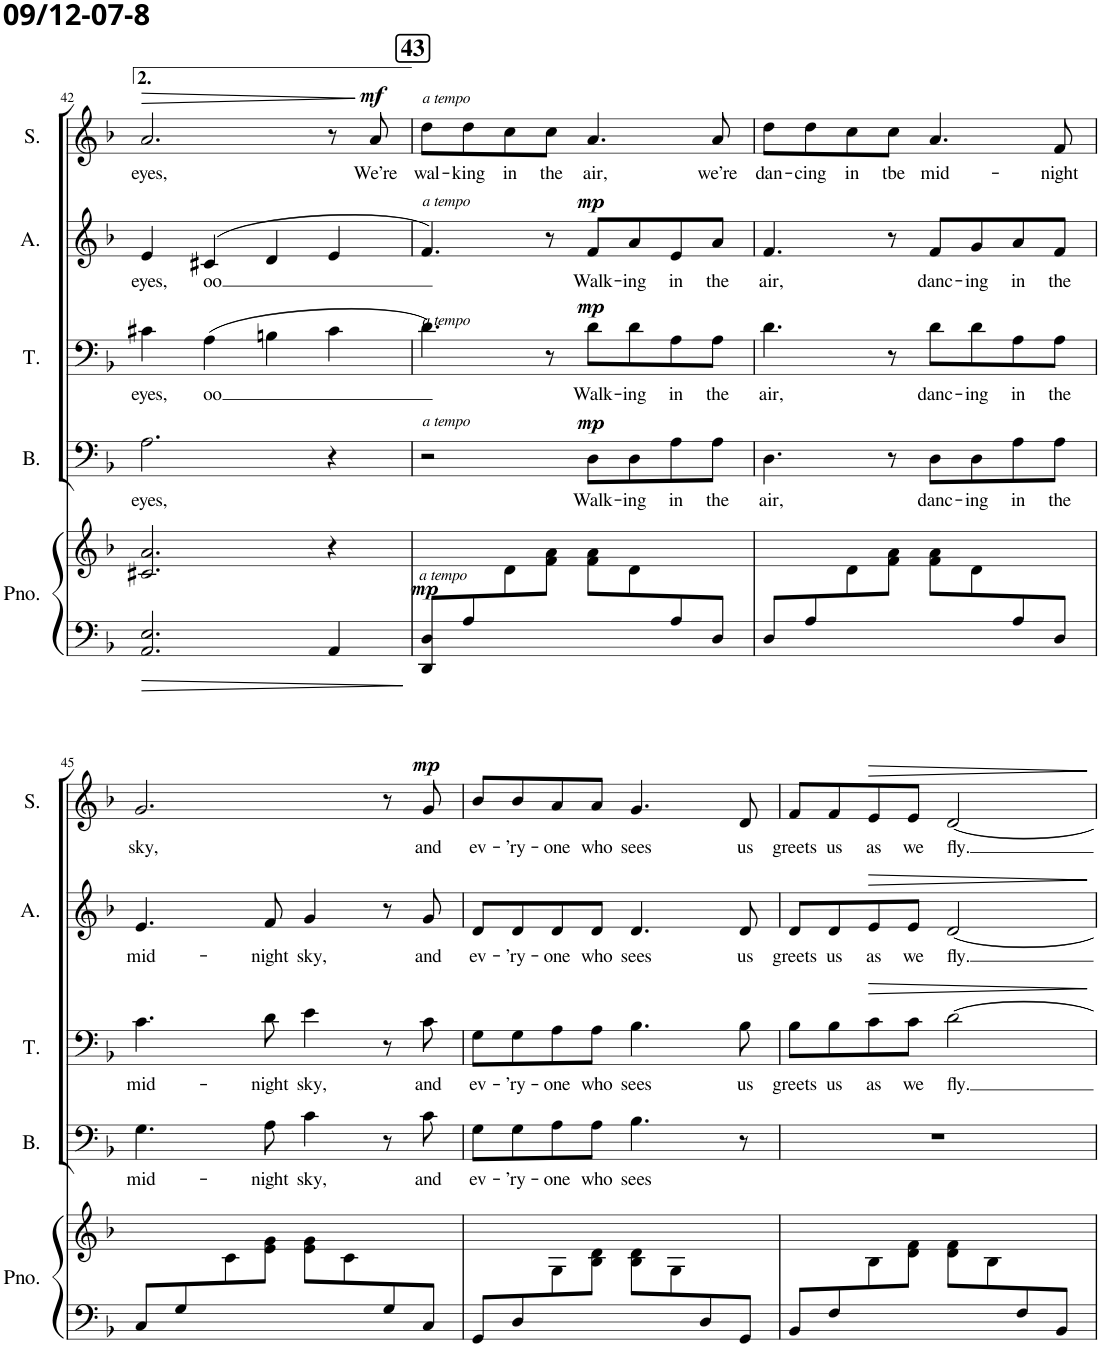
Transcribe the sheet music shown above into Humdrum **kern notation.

**kern	**kern	**dynam	**kern	**text	**dynam	**kern	**text	**dynam	**kern	**text	**dynam	**kern	**text	**dynam
*part5	*part5	*part5	*part4	*part4	*part4	*part3	*part3	*part3	*part2	*part2	*part2	*part1	*part1	*part1
*staff6	*staff5	*staff5/6	*staff4	*staff4	*staff4	*staff3	*staff3	*staff3	*staff2	*staff2	*staff2	*staff1	*staff1	*staff1
*I"Piano	*	*	*I"Bass	*	*	*I"Tenor	*	*	*I"Alto	*	*	*I"Soprano	*	*
*I'Pno.	*	*	*I'B.	*	*	*I'T.	*	*	*I'A.	*	*	*I'S.	*	*
!!LO:PB:g=z
*clefF4	*clefG2	*	*clefF4	*	*	*clefF4	*	*	*clefG2	*	*	*clefG2	*	*
*k[b-]	*k[b-]	*	*k[b-]	*	*	*k[b-]	*	*	*k[b-]	*	*	*k[b-]	*	*
*M4/4	*M4/4	*	*M4/4	*	*	*M4/4	*	*	*M4/4	*	*	*M4/4	*	*
=42	=42	=42	=42	=42	=42	=42	=42	=42	=42	=42	=42	=42	=42	=42
!	!	!	!	!LO:LY:b	!	!	!LO:LY:b	!	!	!LO:LY:b	!	!	!LO:LY:b	!LO:HP:b
2.AA/ 2.E/	2.c#X/ 2.a/	.	2.A\	eyes,	.	4c#X\	eyes,	.	4e/	eyes,	.	2.a/	eyes,	>
!	!	!	!	!	!	!	!LO:LY:b	!	!	!LO:LY:b	!	!	!	!
.	.	.	.	.	.	(>4A\	oo	.	(>4c#X/	oo	.	.	.	.
.	.	.	.	.	.	4Bn\	.	.	4d/	.	.	.	.	.
4AA/	4r	.	4r	.	.	4c#\	.	.	4e/	.	.	8r	.	.
!	!	!	!	!	!	!	!	!	!	!	!	!	!LO:LY:b	!LO:DY:n=1:a
.	.	.	.	.	.	.	.	.	.	.	.	8a/	We’re	] mf
!!LO:REH:place=s1:a:B:cj:fs=14:t=43
=43	=43	=43	=43	=43	=43	=43	=43	=43	=43	=43	=43	=43	=43	=43
*^	*	*	*	*	*	*	*	*	*	*	*	*	*	*
!	!	!	!	!	!	!	!	!	!	!	!	!	!LO:TX:a:i:t=a tempo	!	!
!	!	!	!	!	!	!	!	!	!	!LO:TX:a:i:t=a tempo	!	!	!	!	!
!	!	!	!	!	!	!	!LO:TX:a:i:t=a tempo	!	!	!	!	!	!	!	!
!	!	!	!	!LO:TX:a:i:t=a tempo	!	!	!	!	!	!	!	!	!	!	!
!	!	!LO:TX:b:i:t=a tempo	!	!	!	!	!	!	!	!	!	!	!	!	!
!	!	!	!LO:DY:b	!	!	!	!	!	!	!	!	!	!	!LO:LY:b	!
8DD/ 8D/L	1ryy	4ryy	mp	2r	.	.	4.d\)	.	.	4.f/)	.	.	8dd\L	wal-	.
!	!	!	!	!	!	!	!	!	!	!	!	!	!	!LO:LY:b	!
8A/	.	.	.	.	.	.	.	.	.	.	.	.	8dd\	-king	.
!	!	!	!	!	!	!	!	!	!	!	!	!	!	!LO:LY:b	!
2ryy	.	8d\	.	.	.	.	.	.	.	.	.	.	8cc\	in	.
!	!	!	!	!	!	!	!	!	!	!	!	!	!	!LO:LY:b	!
.	.	8f\ 8a\J	.	.	.	.	8r	.	.	8r	.	.	8cc\J	the	.
!	!	!	!	!	!LO:LY:b	!LO:DY:a	!	!LO:LY:b	!LO:DY:a	!	!LO:LY:b	!LO:DY:a	!	!LO:LY:b	!
.	.	8f\ 8a\L	.	8D\L	Walk-	mp	8d\L	Walk-	mp	8f/L	Walk-	mp	4.a/	air,	.
!	!	!	!	!	!LO:LY:b	!	!	!LO:LY:b	!	!	!LO:LY:b	!	!	!	!
.	.	8d\	.	8D\	-ing	.	8d\	-ing	.	8a/	-ing	.	.	.	.
!	!	!	!	!	!LO:LY:b	!	!	!LO:LY:b	!	!	!LO:LY:b	!	!	!	!
8A/	.	4ryy	.	8A\	in	.	8A\	in	.	8e/	in	.	.	.	.
!	!	!	!	!	!LO:LY:b	!	!	!LO:LY:b	!	!	!LO:LY:b	!	!	!LO:LY:b	!
8D/J	.	.	.	8A\J	the	.	8A\J	the	.	8a/J	the	.	8a/	we’re	.
=44	=44	=44	=44	=44	=44	=44	=44	=44	=44	=44	=44	=44	=44	=44	=44
!	!	!	!	!	!LO:LY:b	!	!	!LO:LY:b	!	!	!LO:LY:b	!	!	!LO:LY:b	!
8D/L	1ryy	4ryy	.	4.D\	air,	.	4.d\	air,	.	4.f/	air,	.	8dd\L	dan-	.
!	!	!	!	!	!	!	!	!	!	!	!	!	!	!LO:LY:b	!
8A/	.	.	.	.	.	.	.	.	.	.	.	.	8dd\	-cing	.
!	!	!	!	!	!	!	!	!	!	!	!	!	!	!LO:LY:b	!
2ryy	.	8d\	.	.	.	.	.	.	.	.	.	.	8cc\	in	.
!	!	!	!	!	!	!	!	!	!	!	!	!	!	!LO:LY:b	!
.	.	8f\ 8a\J	.	8r	.	.	8r	.	.	8r	.	.	8cc\J	tbe	.
!	!	!	!	!	!LO:LY:b	!	!	!LO:LY:b	!	!	!LO:LY:b	!	!	!LO:LY:b	!
.	.	8f\ 8a\L	.	8D\L	danc-	.	8d\L	danc-	.	8f/L	danc-	.	4.a/	mid-	.
!	!	!	!	!	!LO:LY:b	!	!	!LO:LY:b	!	!	!LO:LY:b	!	!	!	!
.	.	8d\	.	8D\	-ing	.	8d\	-ing	.	8g/	-ing	.	.	.	.
!	!	!	!	!	!LO:LY:b	!	!	!LO:LY:b	!	!	!LO:LY:b	!	!	!	!
8A/	.	4ryy	.	8A\	in	.	8A\	in	.	8a/	in	.	.	.	.
!	!	!	!	!	!LO:LY:b	!	!	!LO:LY:b	!	!	!LO:LY:b	!	!	!LO:LY:b	!
8D/J	.	.	.	8A\J	the	.	8A\J	the	.	8f/J	the	.	8f/	-night	.
!!LO:LB:g=z
=45	=45	=45	=45	=45	=45	=45	=45	=45	=45	=45	=45	=45	=45	=45	=45
!	!	!	!	!	!LO:LY:b	!	!	!LO:LY:b	!	!	!LO:LY:b	!	!	!LO:LY:b	!
8C/L	1ryy	4ryy	.	4.G\	mid-	.	4.c\	mid-	.	4.e/	mid-	.	2.g/	sky,	.
8G/	.	.	.	.	.	.	.	.	.	.	.	.	.	.	.
2ryy	.	8c\	.	.	.	.	.	.	.	.	.	.	.	.	.
!	!	!	!	!	!LO:LY:b	!	!	!LO:LY:b	!	!	!LO:LY:b	!	!	!	!
.	.	8e\ 8g\J	.	8A\	-night	.	8d\	-night	.	8f/	-night	.	.	.	.
!	!	!	!	!	!LO:LY:b	!	!	!LO:LY:b	!	!	!LO:LY:b	!	!	!	!
.	.	8e\ 8g\L	.	4c\	sky,	.	4e\	sky,	.	4g/	sky,	.	.	.	.
.	.	8c\	.	.	.	.	.	.	.	.	.	.	.	.	.
8G/	.	4ryy	.	8r	.	.	8r	.	.	8r	.	.	8r	.	.
!	!	!	!	!	!LO:LY:b	!	!	!LO:LY:b	!	!	!LO:LY:b	!	!	!LO:LY:b	!LO:DY:a
8C/J	.	.	.	8c\	and	.	8c\	and	.	8g/	and	.	8g/	and	mp
=46	=46	=46	=46	=46	=46	=46	=46	=46	=46	=46	=46	=46	=46	=46	=46
!	!	!	!	!	!LO:LY:b	!	!	!LO:LY:b	!	!	!LO:LY:b	!	!	!LO:LY:b	!
8GG/L	1ryy	4ryy	.	8G\L	ev-	.	8G\L	ev-	.	8d/L	ev-	.	8b-/L	ev-	.
!	!	!	!	!	!LO:LY:b	!	!	!LO:LY:b	!	!	!LO:LY:b	!	!	!LO:LY:b	!
8D/	.	.	.	8G\	-’ry-	.	8G\	-’ry-	.	8d/	-’ry-	.	8b-/	-’ry-	.
!	!	!	!	!	!LO:LY:b	!	!	!LO:LY:b	!	!	!LO:LY:b	!	!	!LO:LY:b	!
2ryy	.	8G\	.	8A\	-one	.	8A\	-one	.	8d/	-one	.	8a/	-one	.
!	!	!	!	!	!LO:LY:b	!	!	!LO:LY:b	!	!	!LO:LY:b	!	!	!LO:LY:b	!
.	.	8B-\ 8d\J	.	8A\J	who	.	8A\J	who	.	8d/J	who	.	8a/J	who	.
!	!	!	!	!	!LO:LY:b	!	!	!LO:LY:b	!	!	!LO:LY:b	!	!	!LO:LY:b	!
.	.	8B-\ 8d\L	.	4.B-\	sees	.	4.B-\	sees	.	4.d/	sees	.	4.g/	sees	.
.	.	8G\	.	.	.	.	.	.	.	.	.	.	.	.	.
8D/	.	4ryy	.	.	.	.	.	.	.	.	.	.	.	.	.
!	!	!	!	!	!	!	!	!LO:LY:b	!	!	!LO:LY:b	!	!	!LO:LY:b	!
8GG/J	.	.	.	8r	.	.	8B-\	us	.	8d/	us	.	8d/	us	.
=47	=47	=47	=47	=47	=47	=47	=47	=47	=47	=47	=47	=47	=47	=47	=47
!	!	!	!	!	!	!	!	!LO:LY:b	!	!	!LO:LY:b	!	!	!LO:LY:b	!
8BB-/L	1ryy	4ryy	.	1r	.	.	8B-\L	greets	.	8d/L	greets	.	8f/L	greets	.
!	!	!	!	!	!	!	!	!LO:LY:b	!	!	!LO:LY:b	!	!	!LO:LY:b	!
8F/	.	.	.	.	.	.	8B-\	us	.	8d/	us	.	8f/	us	.
!	!	!	!	!	!	!	!	!LO:LY:b	!LO:HP:b	!	!LO:LY:b	!LO:HP:b	!	!LO:LY:b	!LO:HP:b
2ryy	.	8B-\	.	.	.	.	8c\	as	>	8e/	as	>	8e/	as	>
!	!	!	!	!	!	!	!	!LO:LY:b	!	!	!LO:LY:b	!	!	!LO:LY:b	!
.	.	8d\ 8f\J	.	.	.	.	8c\J	we	.	8e/J	we	.	8e/J	we	.
!	!	!	!	!	!	!	!	!LO:LY:b	!	!	!LO:LY:b	!	!	!LO:LY:b	!
.	.	8d\ 8f\L	.	.	.	.	[2d\	fly.	.	[2d/	fly.	.	[2d/	fly.	.
.	.	8B-\	.	.	.	.	.	.	.	.	.	.	.	.	.
8F/	.	4ryy	.	.	.	.	.	.	.	.	.	.	.	.	.
8BB-/J	.	.	.	.	.	.	.	.	.	.	.	.	.	.	.
*v	*v	*	*	*	*	*	*	*	*	*	*	*	*	*	*
.	.	.	.	.	.	.	.	]	.	.	]	.	.	]
=	=	=	=	=	=	=	=	=	=	=	=	=	=	=
*-	*-	*-	*-	*-	*-	*-	*-	*-	*-	*-	*-	*-	*-	*-
